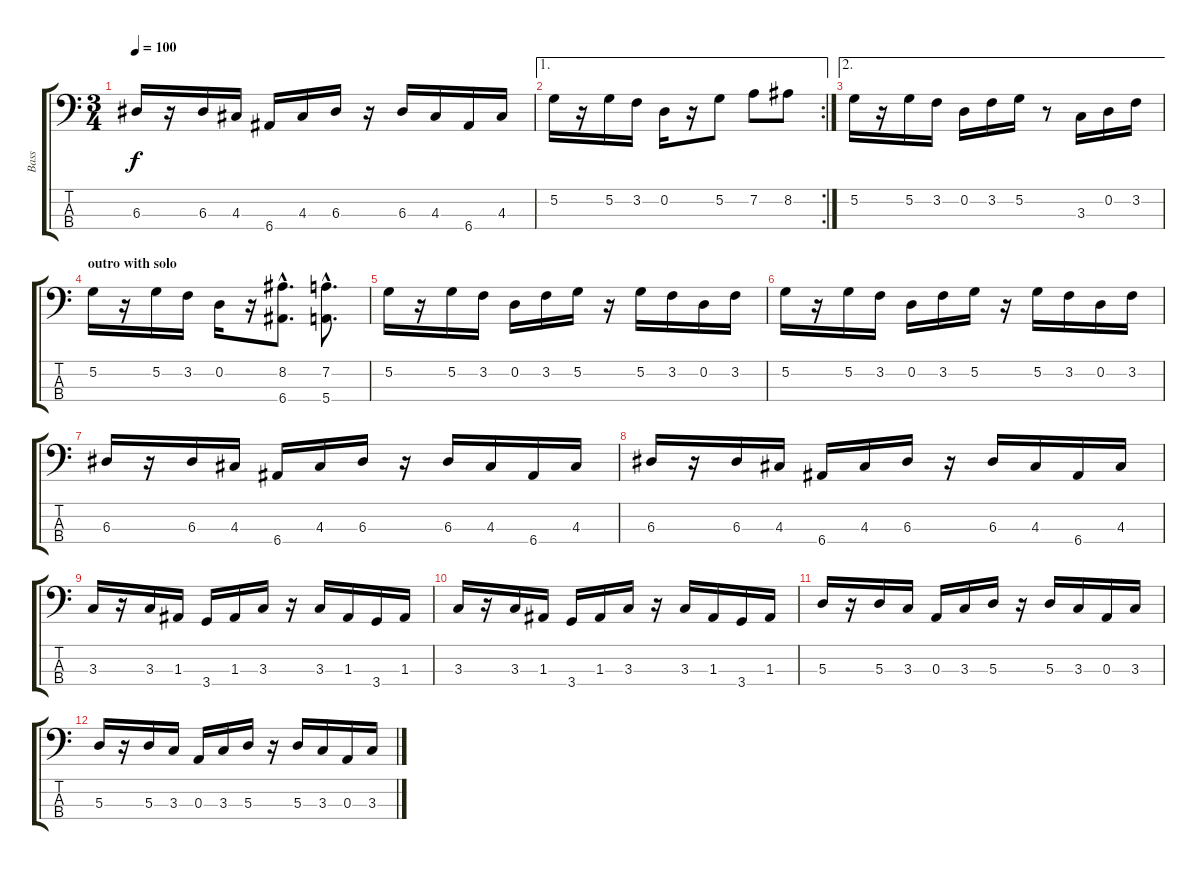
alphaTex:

\track ("Bass" "Bass") {instrument electricbasspick}
\staff {score tabs}
\tuning (G2 D2 A1 E1) {hide}
\ts (3 4)
\tempo 100
\clef f4
\ks c
6.3.16{dy f} r.16 6.3.16 4.3.16 6.4.16 4.3.16 6.3.16 r.16 6.3.16 4.3.16 6.4.16 4.3.16 |
\ae 1
\rc 2
5.2.16 r.16 5.2.16 3.2.16 0.2.16 r.16 5.2.8 7.2.8 8.2.8 |
\ae 2
5.2.16 r.16 5.2.16 3.2.16 0.2.16 3.2.16 5.2.16 r.8 3.3.16 0.2.16 3.2.16 |
\section ("" "outro with solo")
5.2.16 r.16 5.2.16 3.2.16 0.2.16 r.16 (8.2{hac} 6.4{hac}).8{d} (7.2{hac} 5.4{hac}).8{d} |
5.2.16 r.16 5.2.16 3.2.16 0.2.16 3.2.16 5.2.16 r.16 5.2.16 3.2.16 0.2.16 3.2.16 |
5.2.16 r.16 5.2.16 3.2.16 0.2.16 3.2.16 5.2.16 r.16 5.2.16 3.2.16 0.2.16 3.2.16 |
6.3.16 r.16 6.3.16 4.3.16 6.4.16 4.3.16 6.3.16 r.16 6.3.16 4.3.16 6.4.16 4.3.16 |
6.3.16 r.16 6.3.16 4.3.16 6.4.16 4.3.16 6.3.16 r.16 6.3.16 4.3.16 6.4.16 4.3.16 |
3.3.16 r.16 3.3.16 1.3.16 3.4.16 1.3.16 3.3.16 r.16 3.3.16 1.3.16 3.4.16 1.3.16 |
3.3.16 r.16 3.3.16 1.3.16 3.4.16 1.3.16 3.3.16 r.16 3.3.16 1.3.16 3.4.16 1.3.16 |
5.3.16 r.16 5.3.16 3.3.16 0.3.16 3.3.16 5.3.16 r.16 5.3.16 3.3.16 0.3.16 3.3.16 |
5.3.16 r.16 5.3.16 3.3.16 0.3.16 3.3.16 5.3.16 r.16 5.3.16 3.3.16 0.3.16 3.3.16
